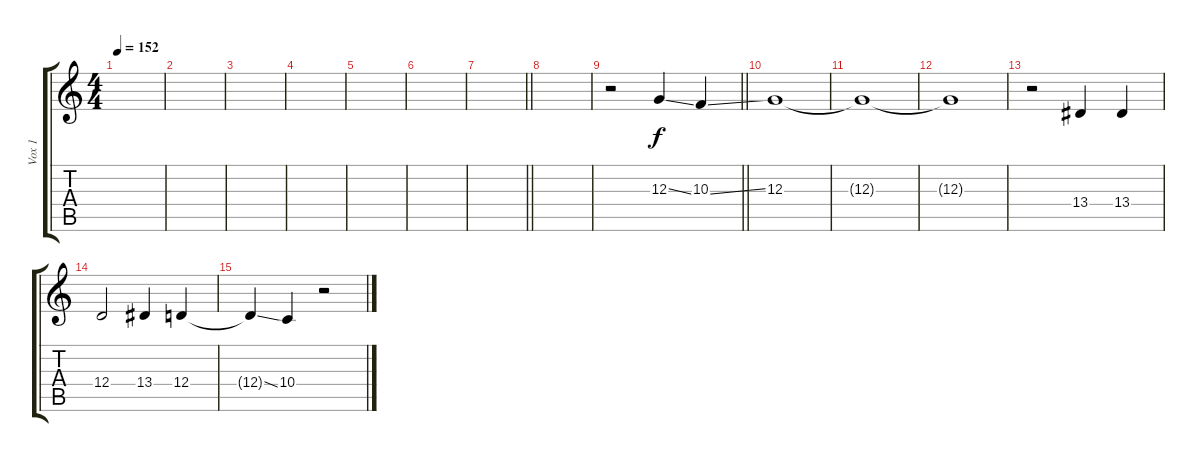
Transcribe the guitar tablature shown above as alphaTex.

\track ("Vox 1" "Vox 1") {instrument viola}
\staff {score tabs}
\tuning (E4 B3 G3 D3 A2 E2) {hide}
\ts (4 4)
\tempo 152
\clef g2
\ks c
|
|
|
|
|
|
\barLineRight lightlight
|
\section ("" " ")
|
\barLineRight lightlight
r.2 12.3{ss}.4 10.3{ss}.4 |
\section ("" " ")
12.3.1 |
12.3{t}.1 |
12.3{t}.1 |
r.2 13.4.4 13.4.4 |
12.4.2 13.4.4 12.4.4 |
12.4{ss t}.4 10.4.4 r.2
